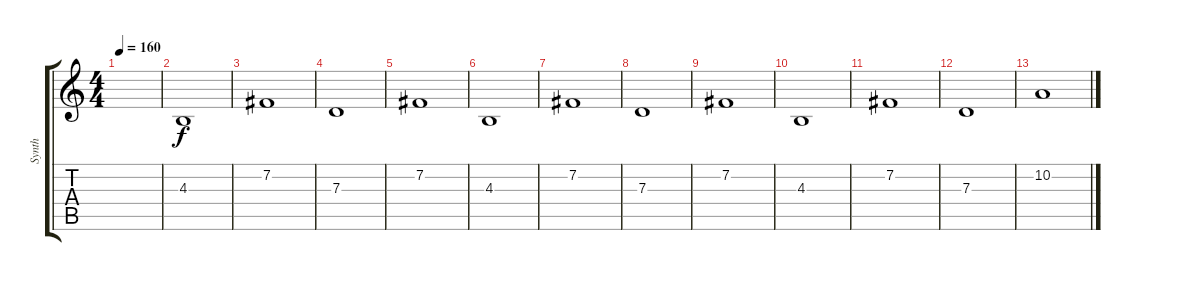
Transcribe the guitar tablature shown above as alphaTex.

\track ("Synth" "Synth") {instrument choiraahs}
\staff {score tabs}
\tuning (E4 B3 G3 D3 A2 E2) {hide}
\ts (4 4)
\tempo 160
\clef g2
\ks c
|
4.3.1{volume 11} |
7.2.1 |
7.3.1 |
7.2.1 |
4.3.1 |
7.2.1 |
7.3.1 |
7.2.1 |
4.3.1 |
7.2.1 |
7.3.1 |
10.2.1
